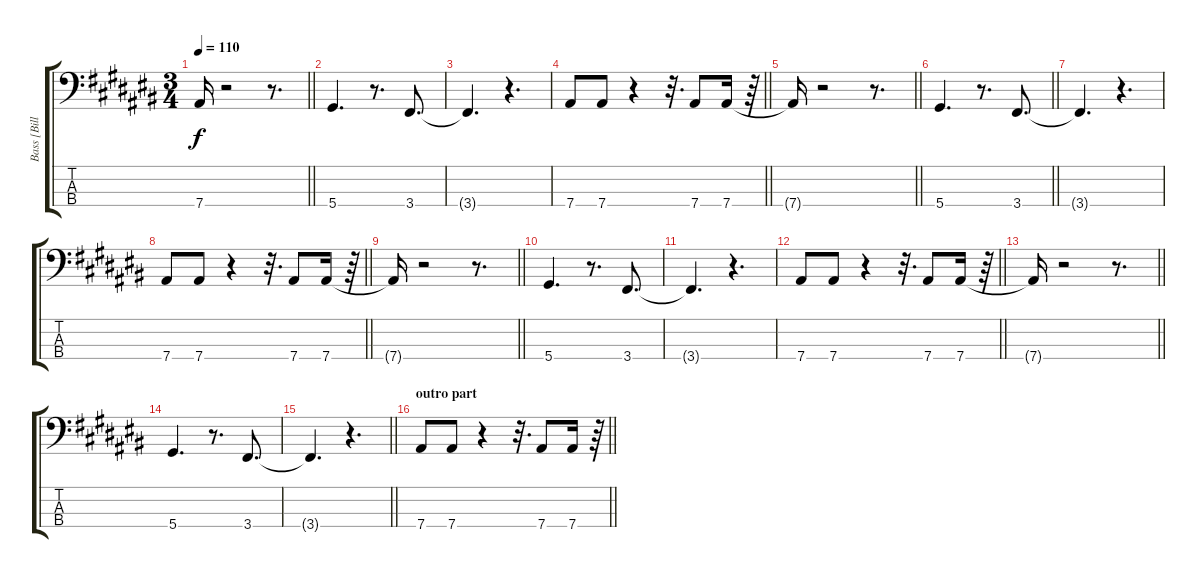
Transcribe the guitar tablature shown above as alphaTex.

\track ("Bass [Bill Laswell]" "Bass [Bill") {instrument acousticbass}
\staff {score tabs}
\tuning (Gb2 Db2 Ab1 Eb1) {hide}
\ts (3 4)
\tempo 110
\clef f4
\barLineRight lightlight
\ks c#
7.4{t}.16{dy f} r.2 r.8{d} |
5.4.4{d} r.8{d} 3.4.8{d} |
3.4{t}.4{d} r.4{d} |
\barLineRight lightlight
7.4.8 7.4.8 r.4 r.32{d} 7.4.8 7.4.16 r.64 |
\barLineRight lightlight
7.4{t}.16 r.2 r.8{d} |
\barLineRight lightlight
5.4.4{d} r.8{d} 3.4.8{d} |
\section ("" "")
3.4{t}.4{d} r.4{d} |
\barLineRight lightlight
7.4.8 7.4.8 r.4 r.32{d} 7.4.8 7.4.16 r.64 |
\barLineRight lightlight
7.4{t}.16 r.2 r.8{d} |
5.4.4{d} r.8{d} 3.4.8{d} |
3.4{t}.4{d} r.4{d} |
\barLineRight lightlight
7.4.8 7.4.8 r.4 r.32{d} 7.4.8 7.4.16 r.64 |
\barLineRight lightlight
7.4{t}.16 r.2 r.8{d} |
5.4.4{d} r.8{d} 3.4.8{d} |
\barLineRight lightlight
3.4{t}.4{d} r.4{d} |
\section ("" "outro part")
\barLineRight lightlight
7.4.8 7.4.8 r.4 r.32{d} 7.4.8 7.4.16 r.64
